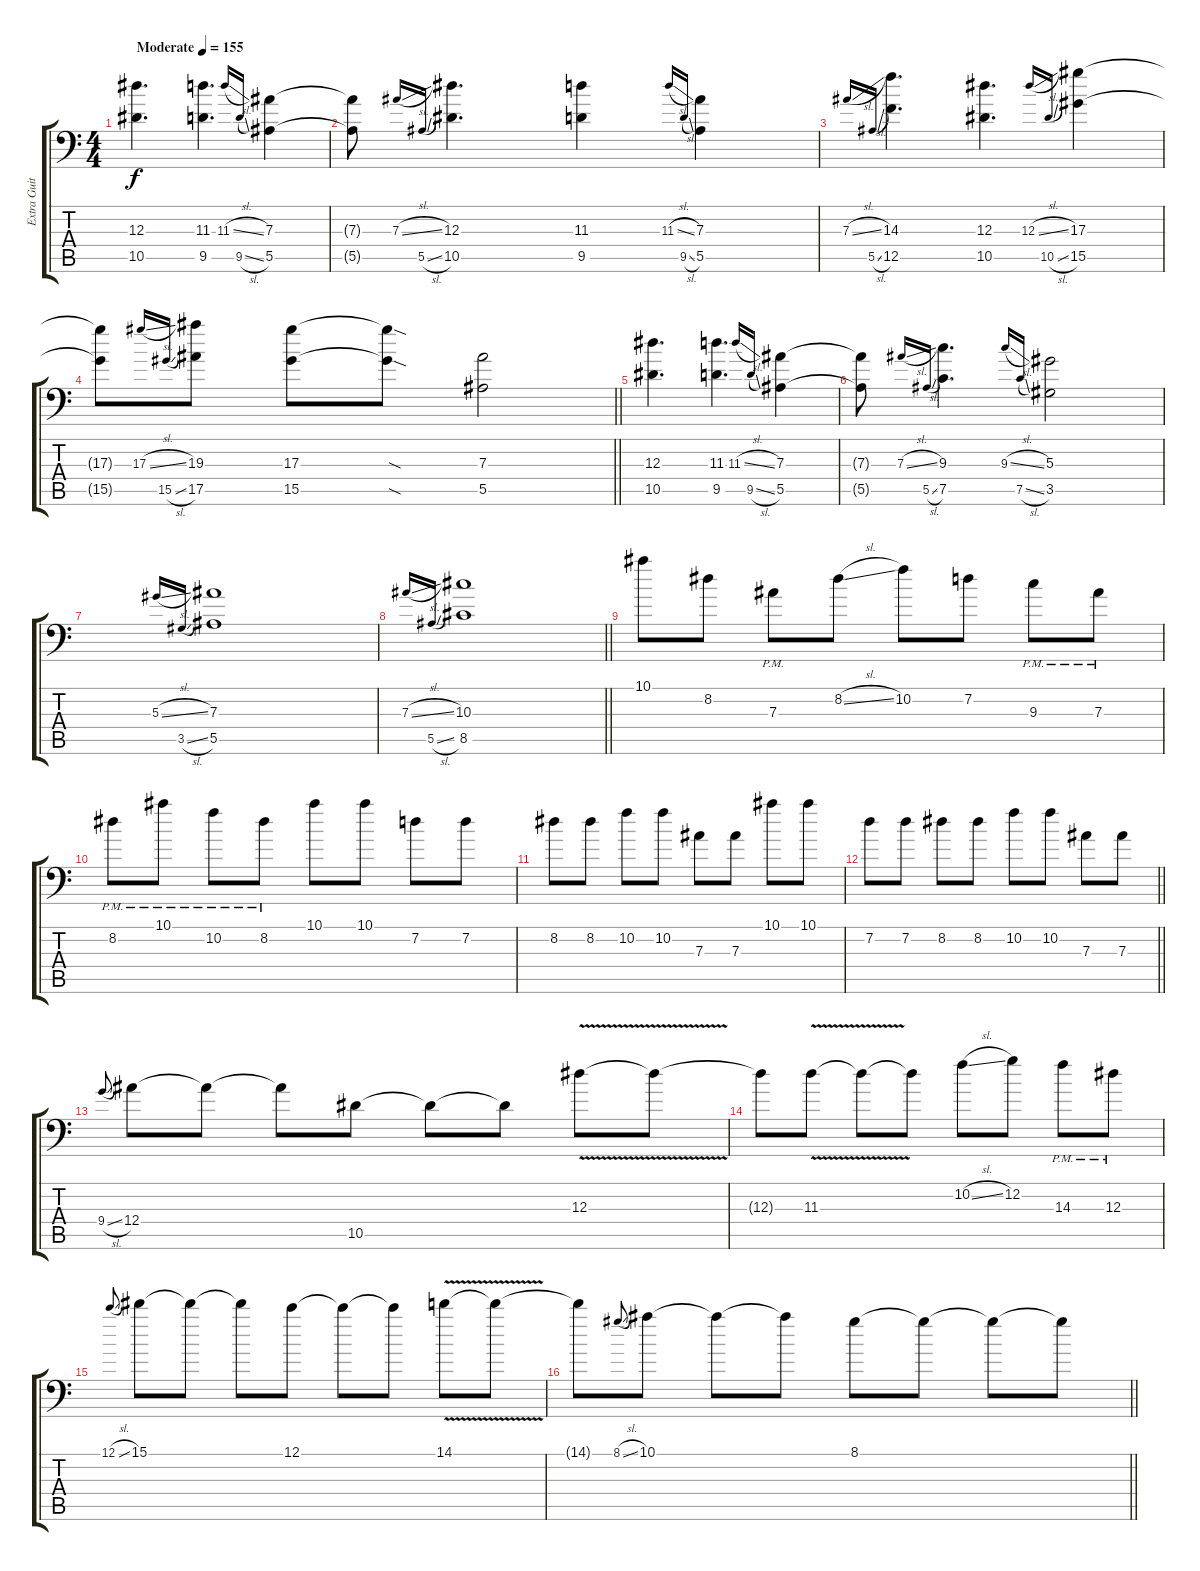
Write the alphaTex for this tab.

\track ("Extra Guitar" "Extra Guit") {instrument overdrivenguitar}
\staff {score tabs}
\tuning (C4 G3 Eb3 Bb2 F2 Bb1) {hide}
\ts (4 4)
\tempo (155 "Moderate")
\clef f4
\ks c
(12.3 10.5).4{d dy f instrument overdrivenguitar} (11.3 9.5).4{d} 11.3{sl}.16{gr onbeat} 9.5{sl}.16{gr onbeat} (7.3 5.5).4 |
(7.3{t} 5.5{t}).8 7.3{sl}.16{gr onbeat} 5.5{sl}.16{gr onbeat} (12.3 10.5).4{d} (11.3 9.5).4 11.3{sl}.16{gr onbeat} 9.5{sl}.16{gr onbeat} (7.3 5.5).4 |
7.3{sl}.16{gr onbeat} 5.5{sl}.16{gr onbeat} (14.3 12.5).4{d} (12.3 10.5).4{d} 12.3{sl}.16{gr onbeat} 10.5{sl}.16{gr onbeat} (17.3 15.5).4 |
\barLineRight lightlight
(17.3{t} 15.5{t}).8 17.3{sl}.16{gr onbeat} 15.5{sl}.16{gr onbeat} (19.3 17.5).8 (17.3 15.5).8 (17.3{sod t} 15.5{sod t}).8 (7.3 5.5).2 |
(12.3 10.5).4{d} (11.3 9.5).4{d} 11.3{sl}.16{gr onbeat} 9.5{sl}.16{gr onbeat} (7.3 5.5).4 |
(7.3{t} 5.5{t}).8 7.3{sl}.16{gr onbeat} 5.5{sl}.16{gr onbeat} (9.3 7.5).4{d} 9.3{sl}.16{gr onbeat} 7.5{sl}.16{gr onbeat} (5.3 3.5).2 |
5.3{sl}.16{gr onbeat} 3.5{sl}.16{gr onbeat} (7.3 5.5).1 |
\barLineRight lightlight
7.3{sl}.16{gr onbeat} 5.5{sl}.16{gr onbeat} (10.3 8.5).1 |
10.1.8 8.2.8 7.3{pm}.8 8.2{sl}.8 10.2.8 7.2.8 9.3{pm}.8 7.3{pm}.8 |
8.2{pm}.8 10.1{pm}.8 10.2{pm}.8 8.2{pm}.8 10.1.8 10.1.8 7.2.8 7.2.8 |
8.2.8 8.2.8 10.2.8 10.2.8 7.3.8 7.3.8 10.1.8 10.1.8 |
\barLineRight lightlight
7.2.8 7.2.8 8.2.8 8.2.8 10.2.8 10.2.8 7.3.8 7.3.8 |
9.4{sl}.8{gr onbeat} 12.4.8 12.4{t}.8 12.4{t}.8 10.5.8 10.5{t}.8 10.5{t}.8 12.3{v}.8 12.3{t}.8 |
12.3{t}.8 11.3{v}.8 11.3{t}.8 11.3{t}.8 10.2{sl}.8 12.2.8 14.3{pm}.8 12.3{pm}.8 |
12.1{sl}.8{gr onbeat} 15.1.8 15.1{t}.8 15.1{t}.8 12.1.8 12.1{t}.8 12.1{t}.8 14.1{v}.8 14.1{t}.8 |
\barLineRight lightlight
14.1{t}.8 8.1{sl}.8{gr onbeat} 10.1.8 10.1{t}.8 10.1{t}.8 8.1.8 8.1{t}.8 8.1{t}.8 8.1{t}.8
